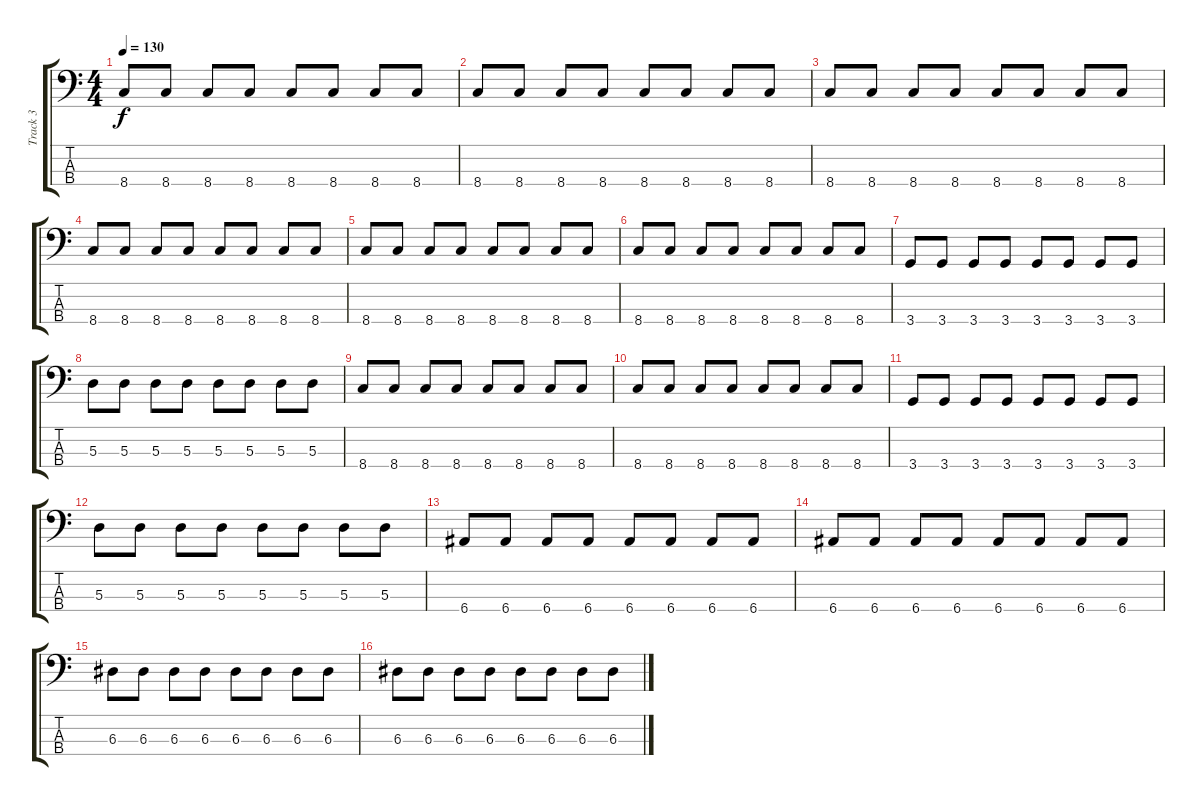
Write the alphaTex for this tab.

\track ("Track 3" "Track 3") {instrument electricbasspick}
\staff {score tabs}
\tuning (G2 D2 A1 E1) {hide}
\ts (4 4)
\tempo 130
\clef f4
\ks c
8.4.8{dy f} 8.4.8 8.4.8 8.4.8 8.4.8 8.4.8 8.4.8 8.4.8 |
8.4.8 8.4.8 8.4.8 8.4.8 8.4.8 8.4.8 8.4.8 8.4.8 |
8.4.8 8.4.8 8.4.8 8.4.8 8.4.8 8.4.8 8.4.8 8.4.8 |
8.4.8 8.4.8 8.4.8 8.4.8 8.4.8 8.4.8 8.4.8 8.4.8 |
8.4.8 8.4.8 8.4.8 8.4.8 8.4.8 8.4.8 8.4.8 8.4.8 |
8.4.8 8.4.8 8.4.8 8.4.8 8.4.8 8.4.8 8.4.8 8.4.8 |
3.4.8 3.4.8 3.4.8 3.4.8 3.4.8 3.4.8 3.4.8 3.4.8 |
5.3.8 5.3.8 5.3.8 5.3.8 5.3.8 5.3.8 5.3.8 5.3.8 |
8.4.8 8.4.8 8.4.8 8.4.8 8.4.8 8.4.8 8.4.8 8.4.8 |
8.4.8 8.4.8 8.4.8 8.4.8 8.4.8 8.4.8 8.4.8 8.4.8 |
3.4.8 3.4.8 3.4.8 3.4.8 3.4.8 3.4.8 3.4.8 3.4.8 |
5.3.8 5.3.8 5.3.8 5.3.8 5.3.8 5.3.8 5.3.8 5.3.8 |
6.4.8 6.4.8 6.4.8 6.4.8 6.4.8 6.4.8 6.4.8 6.4.8 |
6.4.8 6.4.8 6.4.8 6.4.8 6.4.8 6.4.8 6.4.8 6.4.8 |
6.3.8 6.3.8 6.3.8 6.3.8 6.3.8 6.3.8 6.3.8 6.3.8 |
6.3.8 6.3.8 6.3.8 6.3.8 6.3.8 6.3.8 6.3.8 6.3.8
